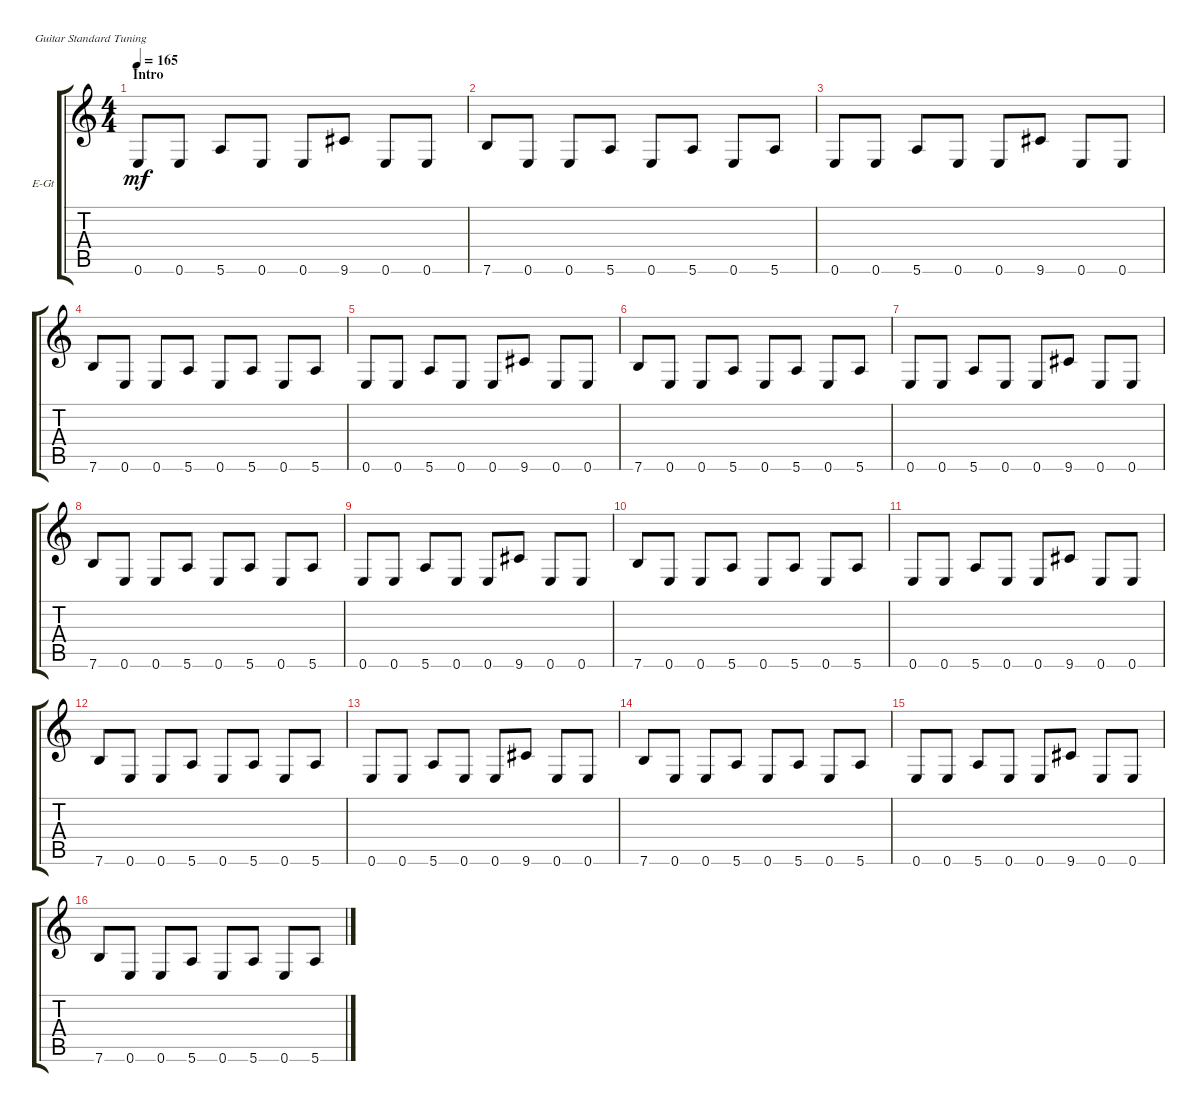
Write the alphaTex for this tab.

\defaultSystemsLayout 4
\bracketExtendMode groupsimilarinstruments
\firstSystemTrackNameOrientation horizontal
\otherSystemsTrackNameOrientation horizontal
\track ("Rocky joe Guitar" "E-Gt") {instrument distortionguitar}
\staff {score tabs}
\tuning (E4 B3 G3 D3 A2 E2)
\ts (4 4)
\section ("" "Intro")
\tempo 165
\clef g2
\ks c
0.6.8{dy mf instrument distortionguitar} 0.6.8 5.6.8 0.6.8 0.6.8 9.6.8 0.6.8 0.6.8 |
7.6.8 0.6.8 0.6.8 5.6.8 0.6.8 5.6.8 0.6.8 5.6.8 |
0.6.8 0.6.8 5.6.8 0.6.8 0.6.8 9.6.8 0.6.8 0.6.8 |
7.6.8 0.6.8 0.6.8 5.6.8 0.6.8 5.6.8 0.6.8 5.6.8 |
0.6.8 0.6.8 5.6.8 0.6.8 0.6.8 9.6.8 0.6.8 0.6.8 |
7.6.8 0.6.8 0.6.8 5.6.8 0.6.8 5.6.8 0.6.8 5.6.8 |
0.6.8 0.6.8 5.6.8 0.6.8 0.6.8 9.6.8 0.6.8 0.6.8 |
7.6.8 0.6.8 0.6.8 5.6.8 0.6.8 5.6.8 0.6.8 5.6.8 |
0.6.8 0.6.8 5.6.8 0.6.8 0.6.8 9.6.8 0.6.8 0.6.8 |
7.6.8 0.6.8 0.6.8 5.6.8 0.6.8 5.6.8 0.6.8 5.6.8 |
0.6.8 0.6.8 5.6.8 0.6.8 0.6.8 9.6.8 0.6.8 0.6.8 |
7.6.8 0.6.8 0.6.8 5.6.8 0.6.8 5.6.8 0.6.8 5.6.8 |
0.6.8 0.6.8 5.6.8 0.6.8 0.6.8 9.6.8 0.6.8 0.6.8 |
7.6.8 0.6.8 0.6.8 5.6.8 0.6.8 5.6.8 0.6.8 5.6.8 |
0.6.8 0.6.8 5.6.8 0.6.8 0.6.8 9.6.8 0.6.8 0.6.8 |
7.6.8 0.6.8 0.6.8 5.6.8 0.6.8 5.6.8 0.6.8 5.6.8
